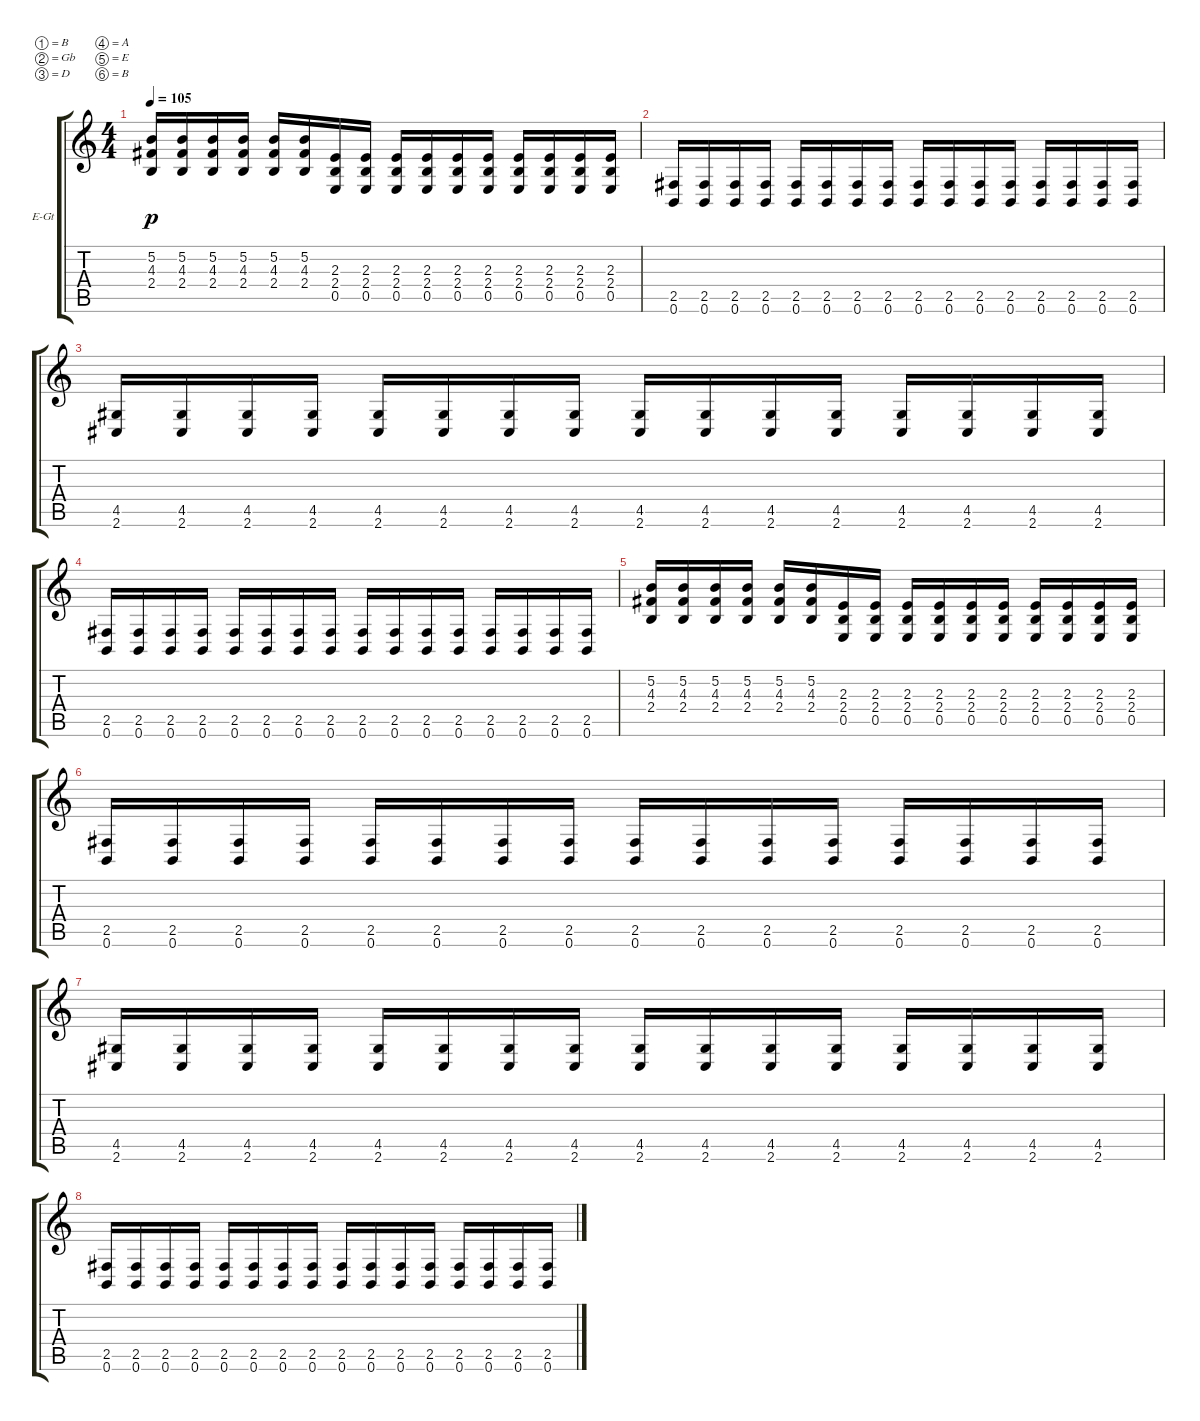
\bracketExtendMode groupsimilarinstruments
\firstSystemTrackNameOrientation horizontal
\otherSystemsTrackNameOrientation horizontal
\track ("Electric Guitar 1" "E-Gt") {instrument distortionguitar}
\staff {score tabs}
\tuning (B3 Gb3 D3 A2 E2 B1)
\ts (4 4)
\tempo 105
\clef g2
\ks c
(2.4 4.3 5.2).16{dy p} (5.2 4.3 2.4).16 (5.2 4.3 2.4).16 (5.2 4.3 2.4).16 (5.2 4.3 2.4).16 (5.2 4.3 2.4).16 (0.5 2.4 2.3).16 (2.3 2.4 0.5).16 (2.3 2.4 0.5).16 (2.3 2.4 0.5).16 (0.5 2.4 2.3).16 (0.5 2.4 2.3).16 (0.5 2.4 2.3).16 (0.5 2.4 2.3).16 (0.5 2.4 2.3).16 (0.5 2.4 2.3).16 |
(0.6 2.5).16 (0.6 2.5).16 (0.6 2.5).16 (0.6 2.5).16 (0.6 2.5).16 (0.6 2.5).16 (0.6 2.5).16 (0.6 2.5).16 (0.6 2.5).16 (0.6 2.5).16 (0.6 2.5).16 (0.6 2.5).16 (0.6 2.5).16 (0.6 2.5).16 (0.6 2.5).16 (0.6 2.5).16 |
(2.6 4.5).16 (4.5 2.6).16 (4.5 2.6).16 (4.5 2.6).16 (2.6 4.5).16 (4.5 2.6).16 (4.5 2.6).16 (4.5 2.6).16 (2.6 4.5).16 (4.5 2.6).16 (4.5 2.6).16 (4.5 2.6).16 (2.6 4.5).16 (4.5 2.6).16 (4.5 2.6).16 (4.5 2.6).16 |
(0.6 2.5).16 (0.6 2.5).16 (0.6 2.5).16 (0.6 2.5).16 (0.6 2.5).16 (0.6 2.5).16 (0.6 2.5).16 (0.6 2.5).16 (0.6 2.5).16 (0.6 2.5).16 (0.6 2.5).16 (0.6 2.5).16 (0.6 2.5).16 (0.6 2.5).16 (0.6 2.5).16 (0.6 2.5).16 |
(2.4 4.3 5.2).16 (5.2 4.3 2.4).16 (5.2 4.3 2.4).16 (5.2 4.3 2.4).16 (5.2 4.3 2.4).16 (5.2 4.3 2.4).16 (0.5 2.4 2.3).16 (2.3 2.4 0.5).16 (2.3 2.4 0.5).16 (2.3 2.4 0.5).16 (0.5 2.4 2.3).16 (0.5 2.4 2.3).16 (0.5 2.4 2.3).16 (0.5 2.4 2.3).16 (0.5 2.4 2.3).16 (0.5 2.4 2.3).16 |
(0.6 2.5).16 (0.6 2.5).16 (0.6 2.5).16 (0.6 2.5).16 (0.6 2.5).16 (0.6 2.5).16 (0.6 2.5).16 (0.6 2.5).16 (0.6 2.5).16 (0.6 2.5).16 (0.6 2.5).16 (0.6 2.5).16 (0.6 2.5).16 (0.6 2.5).16 (0.6 2.5).16 (0.6 2.5).16 |
(2.6 4.5).16 (4.5 2.6).16 (4.5 2.6).16 (4.5 2.6).16 (2.6 4.5).16 (4.5 2.6).16 (4.5 2.6).16 (4.5 2.6).16 (2.6 4.5).16 (4.5 2.6).16 (4.5 2.6).16 (4.5 2.6).16 (2.6 4.5).16 (4.5 2.6).16 (4.5 2.6).16 (4.5 2.6).16 |
(0.6 2.5).16 (0.6 2.5).16 (0.6 2.5).16 (0.6 2.5).16 (0.6 2.5).16 (0.6 2.5).16 (0.6 2.5).16 (0.6 2.5).16 (0.6 2.5).16 (0.6 2.5).16 (0.6 2.5).16 (0.6 2.5).16 (0.6 2.5).16 (0.6 2.5).16 (0.6 2.5).16 (0.6 2.5).16
